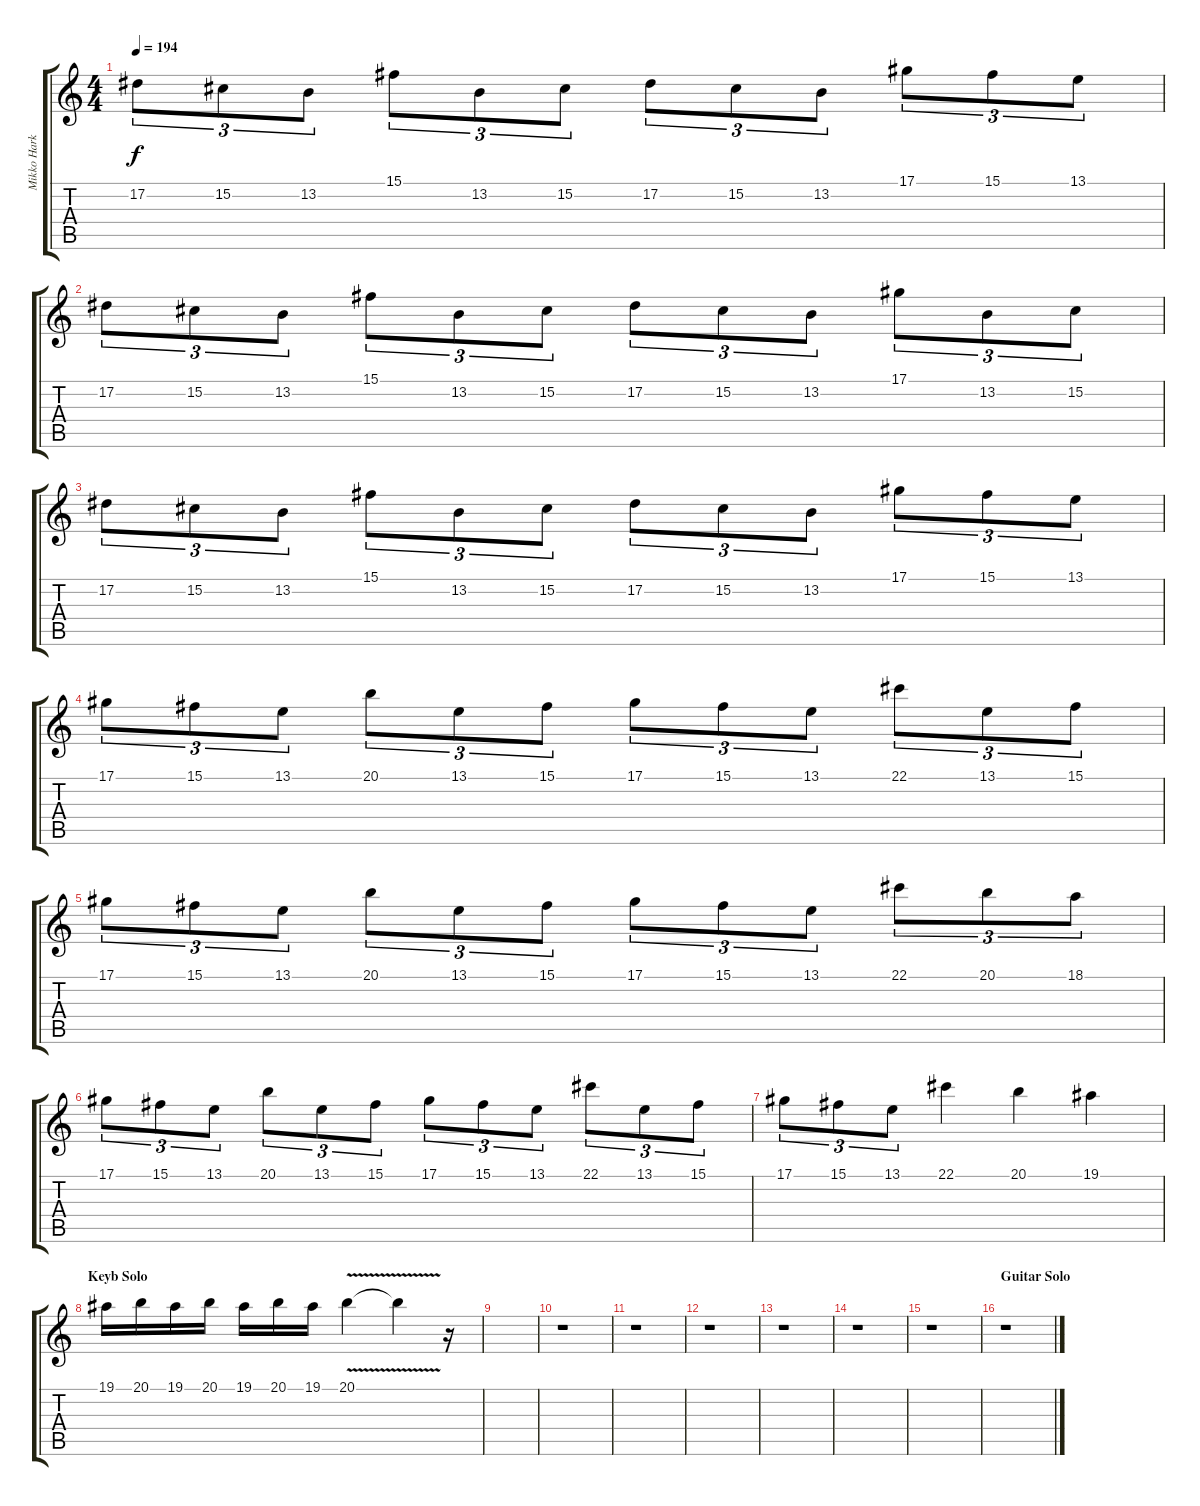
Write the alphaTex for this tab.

\track ("Mikko Harkin" "Mikko Hark") {instrument harpsichord}
\staff {score tabs}
\tuning (Eb4 Bb3 Gb3 Db3 Ab2 Eb2) {hide}
\ts (4 4)
\tempo 194
\clef g2
\ks c
17.2.8{tu (3 2) dy f} 15.2.8{tu (3 2)} 13.2.8{tu (3 2)} 15.1.8{tu (3 2)} 13.2.8{tu (3 2)} 15.2.8{tu (3 2)} 17.2.8{tu (3 2)} 15.2.8{tu (3 2)} 13.2.8{tu (3 2)} 17.1.8{tu (3 2)} 15.1.8{tu (3 2)} 13.1.8{tu (3 2)} |
17.2.8{tu (3 2)} 15.2.8{tu (3 2)} 13.2.8{tu (3 2)} 15.1.8{tu (3 2)} 13.2.8{tu (3 2)} 15.2.8{tu (3 2)} 17.2.8{tu (3 2)} 15.2.8{tu (3 2)} 13.2.8{tu (3 2)} 17.1.8{tu (3 2)} 13.2.8{tu (3 2)} 15.2.8{tu (3 2)} |
17.2.8{tu (3 2)} 15.2.8{tu (3 2)} 13.2.8{tu (3 2)} 15.1.8{tu (3 2)} 13.2.8{tu (3 2)} 15.2.8{tu (3 2)} 17.2.8{tu (3 2)} 15.2.8{tu (3 2)} 13.2.8{tu (3 2)} 17.1.8{tu (3 2)} 15.1.8{tu (3 2)} 13.1.8{tu (3 2)} |
17.1.8{tu (3 2)} 15.1.8{tu (3 2)} 13.1.8{tu (3 2)} 20.1.8{tu (3 2)} 13.1.8{tu (3 2)} 15.1.8{tu (3 2)} 17.1.8{tu (3 2)} 15.1.8{tu (3 2)} 13.1.8{tu (3 2)} 22.1.8{tu (3 2)} 13.1.8{tu (3 2)} 15.1.8{tu (3 2)} |
17.1.8{tu (3 2)} 15.1.8{tu (3 2)} 13.1.8{tu (3 2)} 20.1.8{tu (3 2)} 13.1.8{tu (3 2)} 15.1.8{tu (3 2)} 17.1.8{tu (3 2)} 15.1.8{tu (3 2)} 13.1.8{tu (3 2)} 22.1.8{tu (3 2)} 20.1.8{tu (3 2)} 18.1.8{tu (3 2)} |
17.1.8{tu (3 2)} 15.1.8{tu (3 2)} 13.1.8{tu (3 2)} 20.1.8{tu (3 2)} 13.1.8{tu (3 2)} 15.1.8{tu (3 2)} 17.1.8{tu (3 2)} 15.1.8{tu (3 2)} 13.1.8{tu (3 2)} 22.1.8{tu (3 2)} 13.1.8{tu (3 2)} 15.1.8{tu (3 2)} |
17.1.8{tu (3 2)} 15.1.8{tu (3 2)} 13.1.8{tu (3 2)} 22.1.4 20.1.4 19.1.4 |
\section ("" "Keyb Solo")
19.1.16 20.1.16 19.1.16 20.1.16 19.1.16 20.1.16 19.1.16 20.1{v}.4 20.1{t}.4 r.16 |
|
r.1 |
r.1 |
r.1 |
r.1 |
r.1 |
r.1 |
\section ("" "Guitar Solo")
r.1
